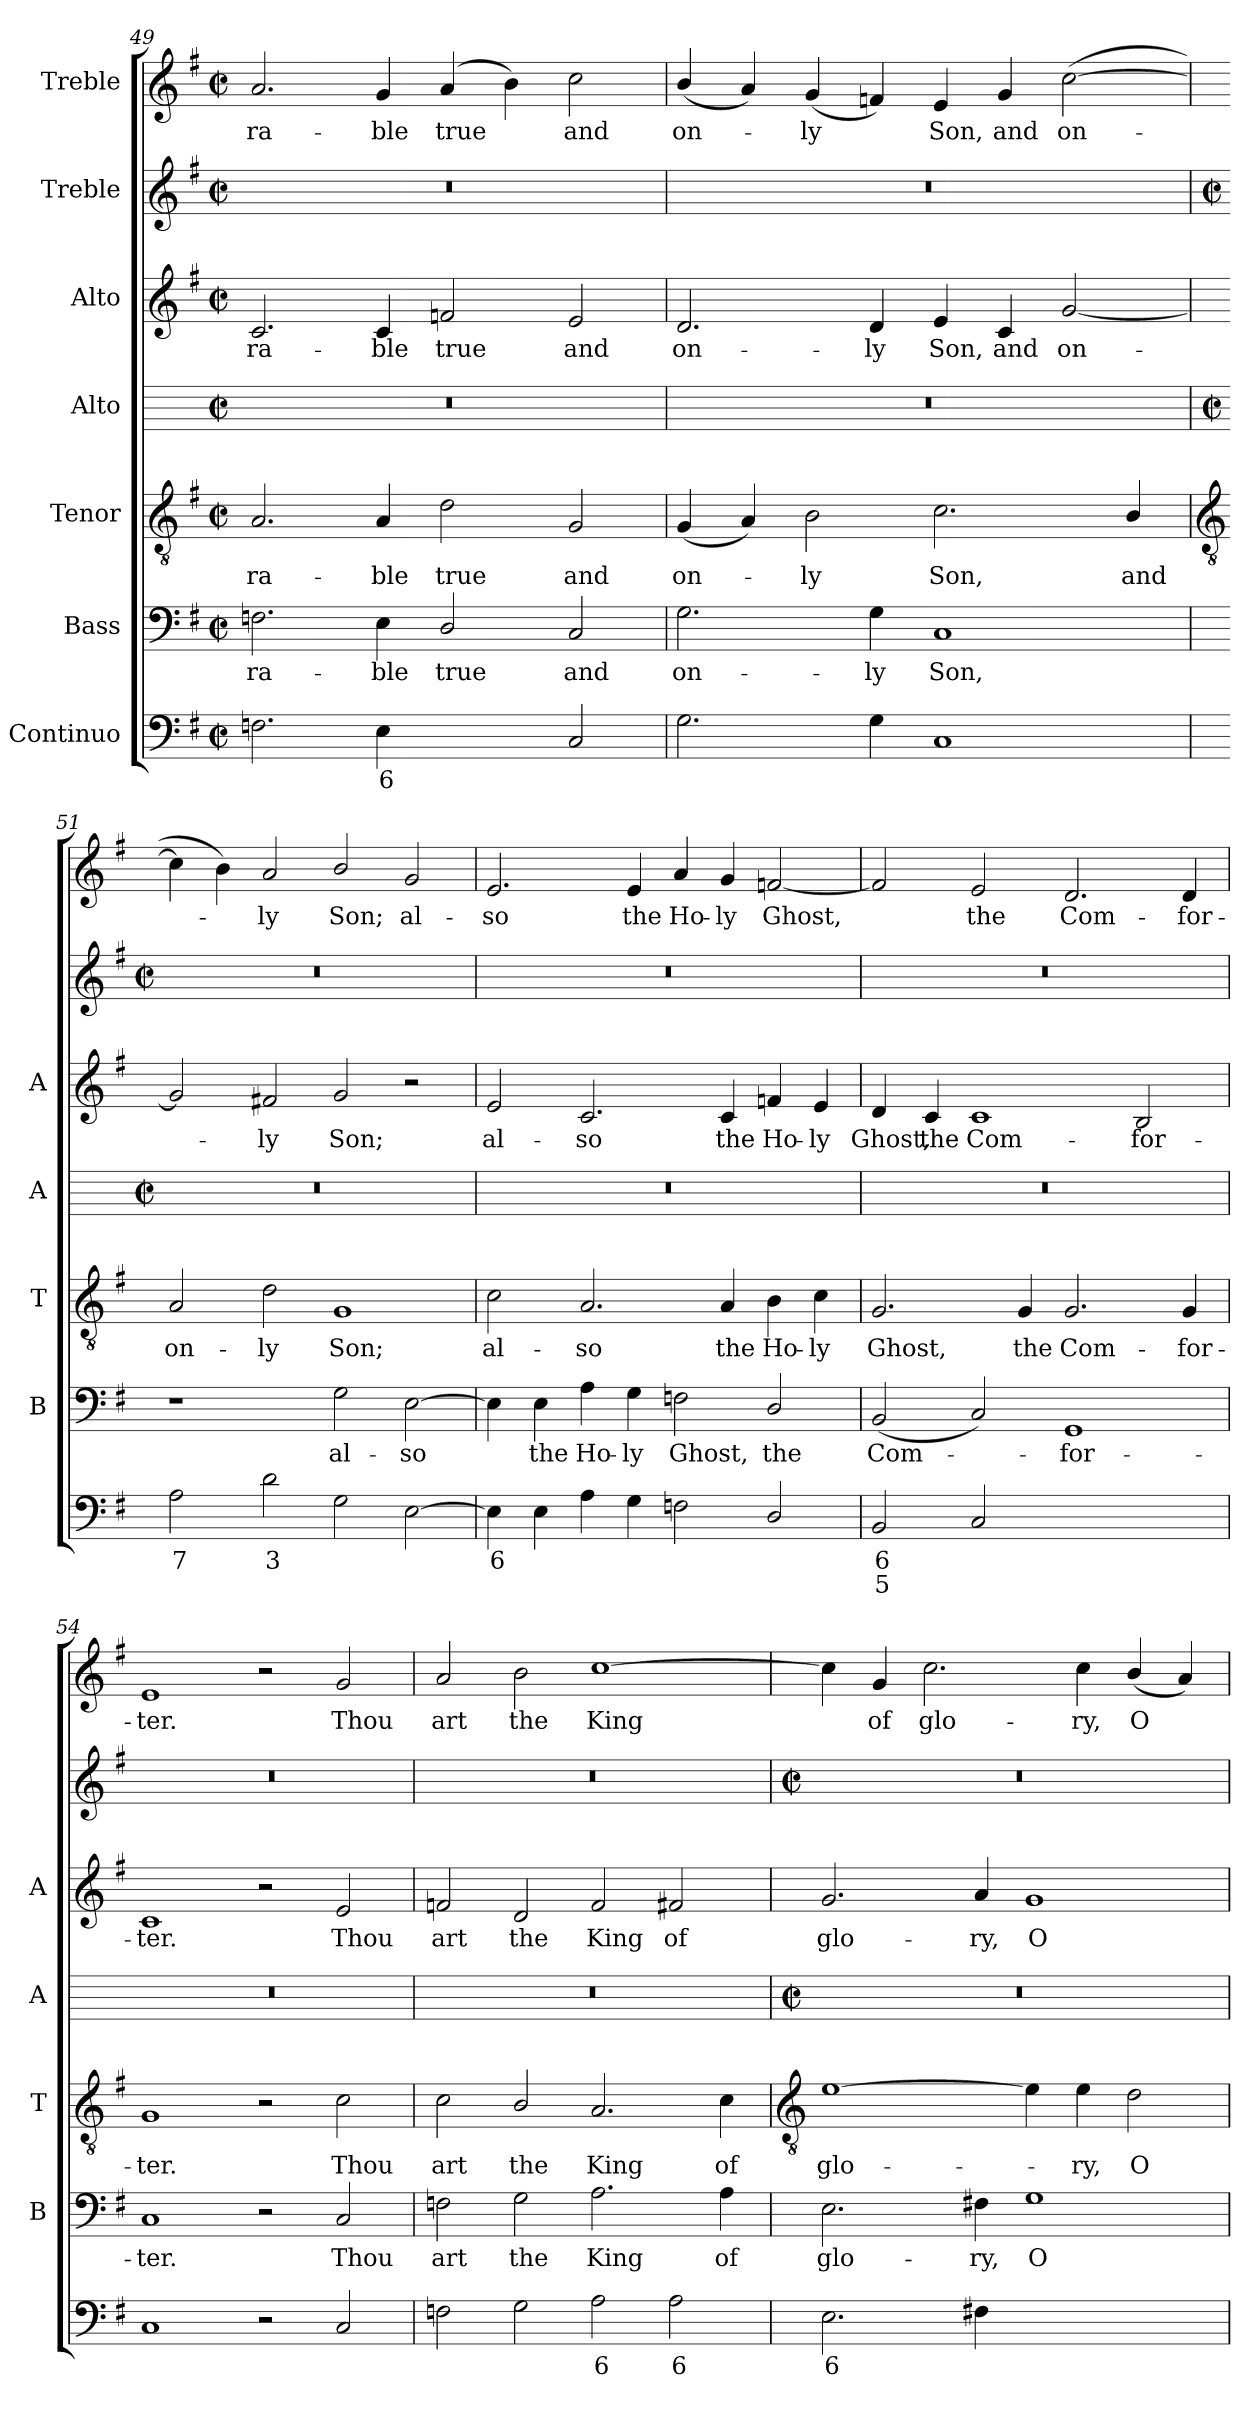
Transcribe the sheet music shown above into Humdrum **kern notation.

**kern	**text	**text	**kern	**text	**kern	**text	**kern	**kern	**text	**kern	**kern	**text
*part7	*part7	*part7	*part6	*part6	*part5	*part5	*part4	*part3	*part3	*part2	*part1	*part1
*staff7	*staff7	*staff7	*staff6	*staff6	*staff5	*staff5	*staff4	*staff3	*staff3	*staff2	*staff1	*staff1
*I"Continuo	*	*	*I"Bass	*	*I"Tenor	*	*I"Alto	*I"Alto	*	*I"Treble	*I"Treble	*
*	*	*	*I'B	*	*I'T	*	*I'A	*I'A	*	*	*	*
*clefF4	*	*	*clefF4	*	*clefGv2	*	*	*clefG2	*	*clefG2	*clefG2	*
*k[f#]	*	*	*k[f#]	*	*k[f#]	*	*	*k[f#]	*	*k[f#]	*k[f#]	*
*G:	*	*	*G:	*	*G:	*	*	*G:	*	*G:	*G:	*
*M4/2	*	*	*M4/2	*	*M4/2	*	*M4/2	*M4/2	*	*M4/2	*M4/2	*
*met(c|)	*	*	*met(c|)	*	*met(c|)	*	*met(c|)	*met(c|)	*	*met(c|)	*met(c|)	*
=49	=49	=49	=49	=49	=49	=49	=49	=49	=49	=49	=49	=49
!	!	!	!	!LO:LY:b	!	!LO:LY:b	!	!	!LO:LY:b	!	!	!LO:LY:b
2.Fn	.	.	2.Fn	-ra-	2.A	-ra-	0r	2.c	-ra-	0r	2.a	-ra-
!	!LO:LY:b	!	!	!LO:LY:b	!	!LO:LY:b	!	!	!LO:LY:b	!	!	!LO:LY:b
4E	6	.	4E	-ble	4A	-ble	.	4c	-ble	.	4g	-ble
!	!LO:LY:b	!LO:LY:b	!	!LO:LY:b	!	!LO:LY:b	!	!	!LO:LY:b	!	!	!LO:LY:b
[4Dyy	5	3	2D/	true	2d	true	.	2fn	true	.	(<4a	true
!	!LO:LY:b	!	!	!	!	!	!	!	!	!	!	!
4Dyy]	6	.	.	.	.	.	.	.	.	.	4b)	.
!	!	!	!	!LO:LY:b	!	!LO:LY:b	!	!	!LO:LY:b	!	!	!LO:LY:b
2C	.	.	2C	and	2G	and	.	2e	and	.	2cc	and
=50	=50	=50	=50	=50	=50	=50	=50	=50	=50	=50	=50	=50
!	!	!	!	!LO:LY:b	!	!LO:LY:b	!	!	!LO:LY:b	!	!	!LO:LY:b
2.G	.	.	2.G	on-	(<4G	on-	0r	2.d	on-	0r	(<4b/	on-
.	.	.	.	.	4A)	.	.	.	.	.	4a)	.
!	!	!	!	!	!	!LO:LY:b	!	!	!	!	!	!LO:LY:b
.	.	.	.	.	2B	ly	.	.	.	.	(<4g	ly
!	!	!	!	!LO:LY:b	!	!	!	!	!LO:LY:b	!	!	!
4G	.	.	4G	-ly	.	.	.	4d	-ly	.	4fn)	.
!	!	!	!	!LO:LY:b	!	!LO:LY:b	!	!	!LO:LY:b	!	!	!LO:LY:b
1C	.	.	1C	Son,	2.c	Son,	.	4e	Son,	.	4e	Son,
!	!	!	!	!	!	!	!	!	!LO:LY:b	!	!	!LO:LY:b
.	.	.	.	.	.	.	.	4c	and	.	4g	and
!	!	!	!	!	!	!	!	!	!LO:LY:b	!	!	!LO:LY:b
.	.	.	.	.	.	.	.	[2g	on-	.	(>[2cc	on-
!	!	!	!	!	!	!LO:LY:b	!	!	!	!	!	!
.	.	.	.	.	4B/	and	.	.	.	.	.	.
!!LO:LB:g=z
=51	=51	=51	=51	=51	=51	=51	=51	=51	=51	=51	=51	=51
*	*	*	*	*	*clefGv2	*	*	*	*	*	*	*
*	*	*	*	*	*	*	*M4/2	*	*	*M4/2	*	*
*	*	*	*	*	*	*	*met(c|)	*	*	*met(c|)	*	*
!	!LO:LY:b	!	!	!	!	!LO:LY:b	!	!	!	!	!	!
2A	7	.	1r	.	2A	on-	0r	2g]	.	0r	4cc]	.
.	.	.	.	.	.	.	.	.	.	.	4b)	.
!	!LO:LY:b	!	!	!	!	!LO:LY:b	!	!	!LO:LY:b	!	!	!LO:LY:b
2d	3	.	.	.	2d	-ly	.	2f#X	ly	.	2a	ly
!	!	!	!	!LO:LY:b	!	!LO:LY:b	!	!	!LO:LY:b	!	!	!LO:LY:b
2G	.	.	2G	al-	1G	Son;	.	2g	Son;	.	2b/	Son;
!	!	!	!	!LO:LY:b	!	!	!	!	!	!	!	!LO:LY:b
[2E	.	.	[2E	-so	.	.	.	2r	.	.	2g	al-
=52	=52	=52	=52	=52	=52	=52	=52	=52	=52	=52	=52	=52
!	!LO:LY:b	!	!	!	!	!LO:LY:b	!	!	!LO:LY:b	!	!	!LO:LY:b
4E]	6	.	4E]	.	2c	al-	0r	2e	al-	0r	2.e	-so
!	!	!	!	!LO:LY:b	!	!	!	!	!	!	!	!
4E	.	.	4E	the	.	.	.	.	.	.	.	.
!	!	!	!	!LO:LY:b	!	!LO:LY:b	!	!	!LO:LY:b	!	!	!
4A	.	.	4A	Ho-	2.A	-so	.	2.c	-so	.	.	.
!	!	!	!	!LO:LY:b	!	!	!	!	!	!	!	!LO:LY:b
4G	.	.	4G	-ly	.	.	.	.	.	.	4e	the
!	!	!	!	!LO:LY:b	!	!	!	!	!	!	!	!LO:LY:b
2Fn	.	.	2Fn	Ghost,	.	.	.	.	.	.	4a	Ho-
!	!	!	!	!	!	!LO:LY:b	!	!	!LO:LY:b	!	!	!LO:LY:b
.	.	.	.	.	4A	the	.	4c	the	.	4g	-ly
!	!	!	!	!LO:LY:b	!	!LO:LY:b	!	!	!LO:LY:b	!	!	!LO:LY:b
2D/	.	.	2D/	the	4B	Ho-	.	4fn	Ho-	.	[2fn	Ghost,
!	!	!	!	!	!	!LO:LY:b	!	!	!LO:LY:b	!	!	!
.	.	.	.	.	4c	-ly	.	4e	-ly	.	.	.
=53	=53	=53	=53	=53	=53	=53	=53	=53	=53	=53	=53	=53
!	!LO:LY:b	!LO:LY:b	!	!LO:LY:b	!	!LO:LY:b	!	!	!LO:LY:b	!	!	!
2BB	6	5	(<2BB	Com-	2.G	Ghost,	0r	4d	Ghost,	0r	2f]	.
!	!	!	!	!	!	!	!	!	!LO:LY:b	!	!	!
.	.	.	.	.	.	.	.	4c	the	.	.	.
!	!	!	!	!	!	!	!	!	!LO:LY:b	!	!	!LO:LY:b
2C	.	.	2C)	.	.	.	.	1c	Com-	.	2e	the
!	!	!	!	!	!	!LO:LY:b	!	!	!	!	!	!
.	.	.	.	.	4G	the	.	.	.	.	.	.
!	!LO:LY:b	!	!	!LO:LY:b	!	!LO:LY:b	!	!	!	!	!	!LO:LY:b
[2GGyy	4	.	1GG	for-	2.G	Com-	.	.	.	.	2.d	Com-
!	!LO:LY:b	!	!	!	!	!	!	!	!LO:LY:b	!	!	!
2GGyy]	3	.	.	.	.	.	.	2B	-for-	.	.	.
!	!	!	!	!	!	!LO:LY:b	!	!	!	!	!	!LO:LY:b
.	.	.	.	.	4G	-for-	.	.	.	.	4d	-for-
=54	=54	=54	=54	=54	=54	=54	=54	=54	=54	=54	=54	=54
!	!	!	!	!LO:LY:b	!	!LO:LY:b	!	!	!LO:LY:b	!	!	!LO:LY:b
1C	.	.	1C	-ter.	1G	-ter.	0r	1c	-ter.	0r	1e	-ter.
2r	.	.	2r	.	2r	.	.	2r	.	.	2r	.
!	!	!	!	!LO:LY:b	!	!LO:LY:b	!	!	!LO:LY:b	!	!	!LO:LY:b
2C	.	.	2C	Thou	2c	Thou	.	2e	Thou	.	2g	Thou
=55	=55	=55	=55	=55	=55	=55	=55	=55	=55	=55	=55	=55
!	!	!	!	!LO:LY:b	!	!LO:LY:b	!	!	!LO:LY:b	!	!	!LO:LY:b
2Fn	.	.	2Fn	art	2c	art	0r	2fn	art	0r	2a	art
!	!	!	!	!LO:LY:b	!	!LO:LY:b	!	!	!LO:LY:b	!	!	!LO:LY:b
2G	.	.	2G	the	2B/	the	.	2d	the	.	2b	the
!	!LO:LY:b	!	!	!LO:LY:b	!	!LO:LY:b	!	!	!LO:LY:b	!	!	!LO:LY:b
2A	6	.	2.A	King	2.A	King	.	2f	King	.	[1cc	King
!	!LO:LY:b	!	!	!	!	!	!	!	!LO:LY:b	!	!	!
2A	6	.	.	.	.	.	.	2f#X	of	.	.	.
!	!	!	!	!LO:LY:b	!	!LO:LY:b	!	!	!	!	!	!
.	.	.	4A	of	4c	of	.	.	.	.	.	.
!!LO:LB:g=z
=56	=56	=56	=56	=56	=56	=56	=56	=56	=56	=56	=56	=56
*	*	*	*	*	*clefGv2	*	*	*	*	*	*	*
*	*	*	*	*	*	*	*M4/2	*	*	*M4/2	*	*
*	*	*	*	*	*	*	*met(c|)	*	*	*met(c|)	*	*
!	!LO:LY:b	!	!	!LO:LY:b	!	!LO:LY:b	!	!	!LO:LY:b	!	!	!
2.E	6	.	2.E	glo-	[1e	glo-	0r	2.g	glo-	0r	4cc]	.
!	!	!	!	!	!	!	!	!	!	!	!	!LO:LY:b
.	.	.	.	.	.	.	.	.	.	.	4g	of
!	!	!	!	!	!	!	!	!	!	!	!	!LO:LY:b
.	.	.	.	.	.	.	.	.	.	.	2.cc	glo-
!	!	!	!	!LO:LY:b	!	!	!	!	!LO:LY:b	!	!	!
4F#X	.	.	4F#X	-ry,	.	.	.	4a	-ry,	.	.	.
!	!LO:LY:b	!LO:LY:b	!	!LO:LY:b	!	!	!	!	!LO:LY:b	!	!	!
[2Gyy	6	4	1G	O	4e]	.	.	1g	O	.	.	.
!	!	!	!	!	!	!LO:LY:b	!	!	!	!	!	!LO:LY:b
.	.	.	.	.	4e	ry,	.	.	.	.	4cc	-ry,
!	!LO:LY:b	!LO:LY:b	!	!	!	!LO:LY:b	!	!	!	!	!	!LO:LY:b
2Gyy_	5	3	.	.	2d	O	.	.	.	.	(<4b/	O
.	.	.	.	.	.	.	.	.	.	.	4a)	.
=	=	=	=	=	=	=	=	=	=	=	=	=
*-	*-	*-	*-	*-	*-	*-	*-	*-	*-	*-	*-	*-
